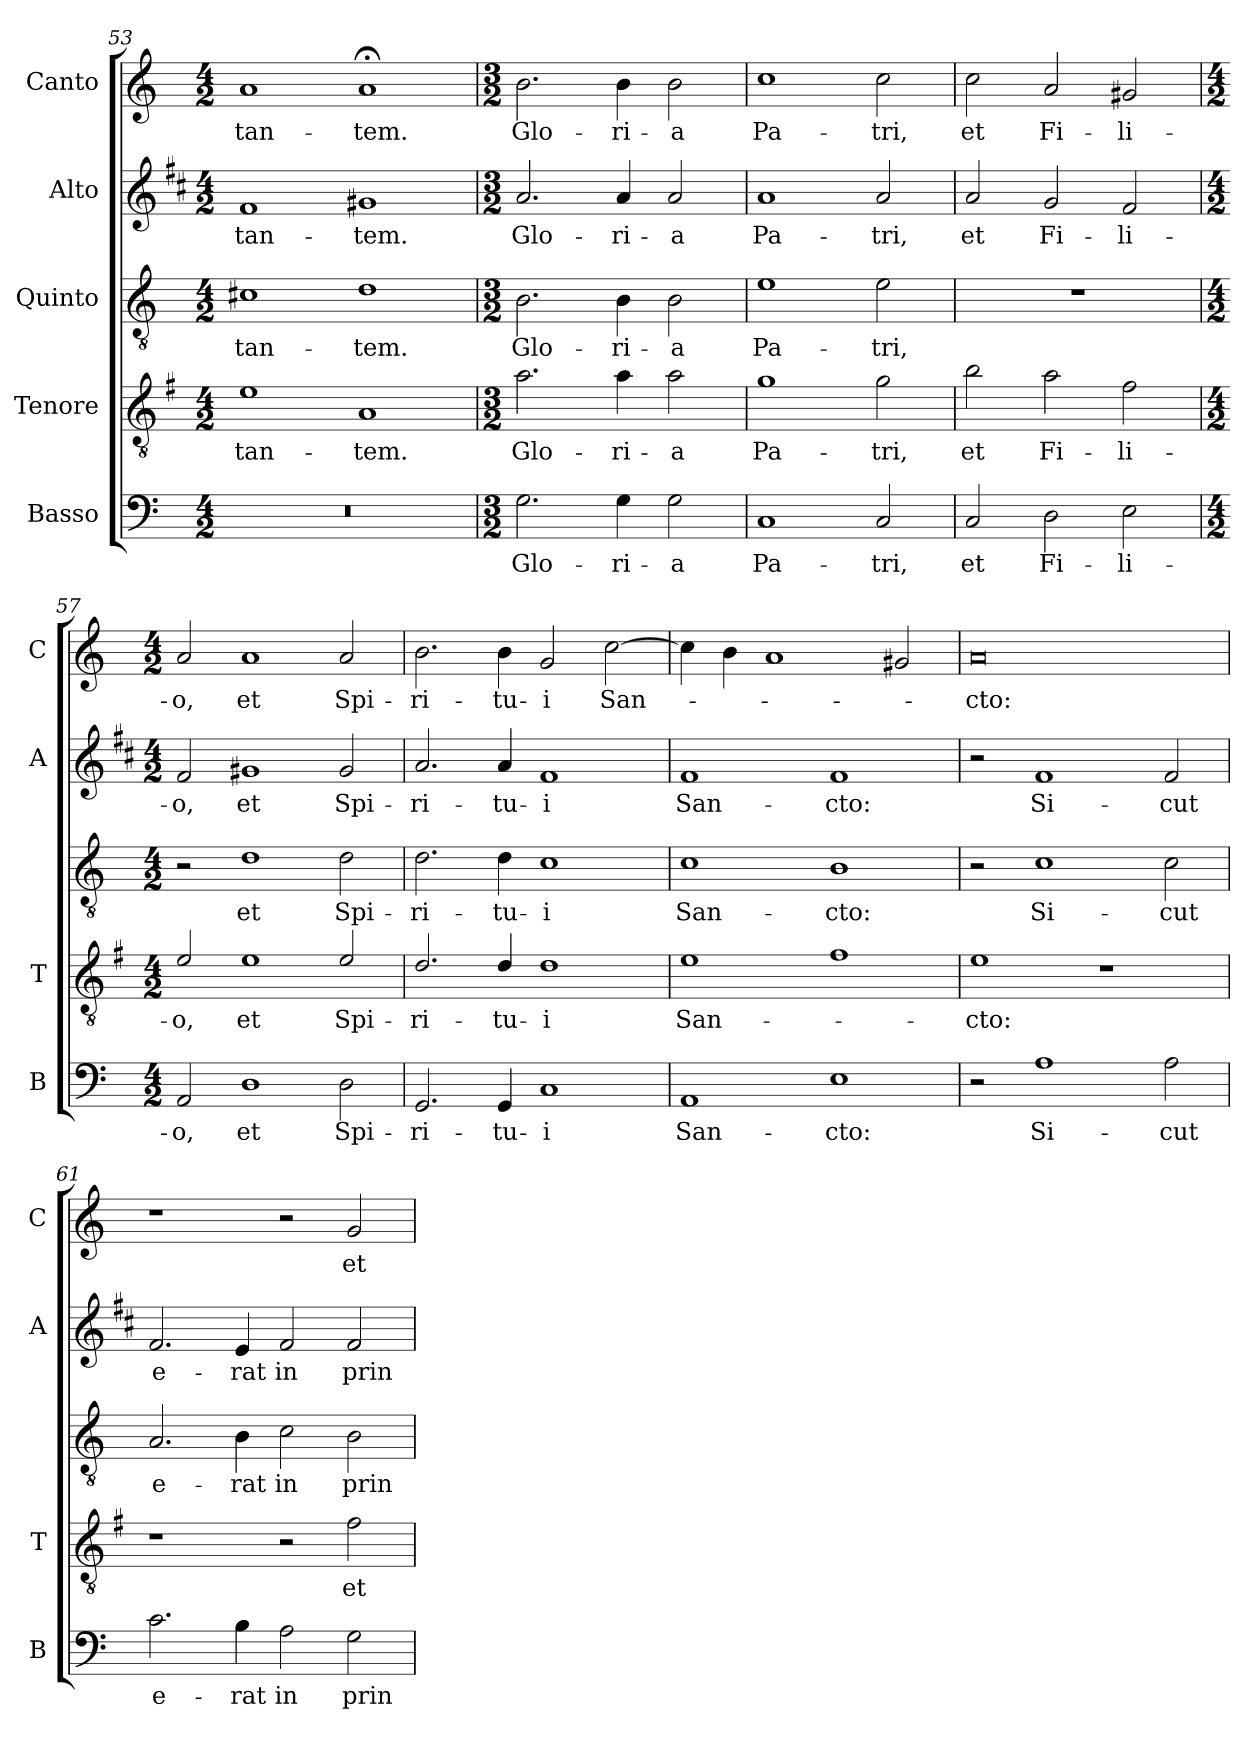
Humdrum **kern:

**kern	**text	**kern	**text	**kern	**text	**kern	**text	**kern	**text
*part5	*part5	*part4	*part4	*part3	*part3	*part2	*part2	*part1	*part1
*staff5	*staff5	*staff4	*staff4	*staff3	*staff3	*staff2	*staff2	*staff1	*staff1
*I"Basso	*	*I"Tenore	*	*I"Quinto	*	*I"Alto	*	*I"Canto	*
*I'B	*	*I'T	*	*	*	*I'A	*	*I'C	*
!!LO:LB:g=z
*clefF4	*	*clefGv2	*	*clefGv2	*	*clefG2	*	*clefG2	*
*	*	*ITrd4c7	*	*	*	*ITrd1c2	*	*	*
*k[]	*	*k[]	*	*k[]	*	*k[]	*	*k[]	*
*C:	*	*C:	*	*C:	*	*C:	*	*C:	*
*M4/2	*	*M4/2	*	*M4/2	*	*M4/2	*	*M4/2	*
=53	=53	=53	=53	=53	=53	=53	=53	=53	=53
!	!	!	!LO:LY:b	!	!LO:LY:b	!	!LO:LY:b	!	!LO:LY:b
0r	.	1A	-tan-	1c#X	-tan-	1e	-tan-	1a	-tan-
!	!	!	!LO:LY:b	!	!LO:LY:b	!	!LO:LY:b	!	!LO:LY:b
.	.	1D	-tem.	1d	-tem.	1f#X	-tem.	1a;<	-tem.
=54	=54	=54	=54	=54	=54	=54	=54	=54	=54
*M3/2	*	*M3/2	*	*M3/2	*	*M3/2	*	*M3/2	*
!	!LO:LY:b	!	!LO:LY:b	!	!LO:LY:b	!	!LO:LY:b	!	!LO:LY:b
2.G\	Glo-	2.d\	Glo-	2.B\	Glo-	2.g/	Glo-	2.b\	Glo-
!	!LO:LY:b	!	!LO:LY:b	!	!LO:LY:b	!	!LO:LY:b	!	!LO:LY:b
4G\	-ri-	4d\	-ri-	4B\	-ri-	4g/	-ri-	4b\	-ri-
!	!LO:LY:b	!	!LO:LY:b	!	!LO:LY:b	!	!LO:LY:b	!	!LO:LY:b
2G\	-a	2d\	-a	2B\	-a	2g/	-a	2b\	-a
=55	=55	=55	=55	=55	=55	=55	=55	=55	=55
!	!LO:LY:b	!	!LO:LY:b	!	!LO:LY:b	!	!LO:LY:b	!	!LO:LY:b
1C	Pa-	1c	Pa-	1e	Pa-	1g	Pa-	1cc	Pa-
!	!LO:LY:b	!	!LO:LY:b	!	!LO:LY:b	!	!LO:LY:b	!	!LO:LY:b
2C/	-tri,	2c\	-tri,	2e\	-tri,	2g/	-tri,	2cc\	-tri,
=56	=56	=56	=56	=56	=56	=56	=56	=56	=56
!	!LO:LY:b	!	!LO:LY:b	!	!	!	!LO:LY:b	!	!LO:LY:b
2C/	et	2e\	et	1.r	.	2g/	et	2cc\	et
!	!LO:LY:b	!	!LO:LY:b	!	!	!	!LO:LY:b	!	!LO:LY:b
2D\	Fi-	2d\	Fi-	.	.	2f/	Fi-	2a/	Fi-
!	!LO:LY:b	!	!LO:LY:b	!	!	!	!LO:LY:b	!	!LO:LY:b
2E\	-li-	2B\	-li-	.	.	2e/	-li-	2g#X/	-li-
=57	=57	=57	=57	=57	=57	=57	=57	=57	=57
*M4/2	*	*M4/2	*	*M4/2	*	*M4/2	*	*M4/2	*
!	!LO:LY:b	!	!LO:LY:b	!	!	!	!LO:LY:b	!	!LO:LY:b
2AA/	-o,	2A/	-o,	2r	.	2e/	-o,	2a/	-o,
!	!LO:LY:b	!	!LO:LY:b	!	!LO:LY:b	!	!LO:LY:b	!	!LO:LY:b
1D	et	1A	et	1d	et	1f#X	et	1a	et
!	!LO:LY:b	!	!LO:LY:b	!	!LO:LY:b	!	!LO:LY:b	!	!LO:LY:b
2D\	Spi-	2A/	Spi-	2d\	Spi-	2f#/	Spi-	2a/	Spi-
=58	=58	=58	=58	=58	=58	=58	=58	=58	=58
!	!LO:LY:b	!	!LO:LY:b	!	!LO:LY:b	!	!LO:LY:b	!	!LO:LY:b
2.GG/	-ri-	2.G/	-ri-	2.d\	-ri-	2.g/	-ri-	2.b\	-ri-
!	!LO:LY:b	!	!LO:LY:b	!	!LO:LY:b	!	!LO:LY:b	!	!LO:LY:b
4GG/	-tu-	4G/	-tu-	4d\	-tu-	4g/	-tu-	4b\	-tu-
!	!LO:LY:b	!	!LO:LY:b	!	!LO:LY:b	!	!LO:LY:b	!	!LO:LY:b
1C	-i	1G	-i	1c	-i	1e	-i	2g/	-i
!	!	!	!	!	!	!	!	!	!LO:LY:b
.	.	.	.	.	.	.	.	[2cc\	San-
!!LO:PB:g=z
=59	=59	=59	=59	=59	=59	=59	=59	=59	=59
!	!LO:LY:b	!	!LO:LY:b	!	!LO:LY:b	!	!LO:LY:b	!	!
1AA	San-	1A	San-	1c	San-	1e	San-	4cc\]	.
.	.	.	.	.	.	.	.	4b\	.
.	.	.	.	.	.	.	.	1a	.
!	!LO:LY:b	!	!	!	!LO:LY:b	!	!LO:LY:b	!	!
1E	-cto:	1B	.	1B	-cto:	1e	-cto:	.	.
.	.	.	.	.	.	.	.	2g#X/	.
=60	=60	=60	=60	=60	=60	=60	=60	=60	=60
!	!	!	!LO:LY:b	!	!	!	!	!	!LO:LY:b
2r	.	1A	-cto:	2r	.	2r	.	0a	-cto:
!	!LO:LY:b	!	!	!	!LO:LY:b	!	!LO:LY:b	!	!
1A	Si-	.	.	1c	Si-	1e	Si-	.	.
.	.	1r	.	.	.	.	.	.	.
!	!LO:LY:b	!	!	!	!LO:LY:b	!	!LO:LY:b	!	!
2A\	-cut	.	.	2c\	-cut	2e/	-cut	.	.
=61	=61	=61	=61	=61	=61	=61	=61	=61	=61
!	!LO:LY:b	!	!	!	!LO:LY:b	!	!LO:LY:b	!	!
2.c\	e-	1r	.	2.A/	e-	2.e/	e-	1r	.
!	!LO:LY:b	!	!	!	!LO:LY:b	!	!LO:LY:b	!	!
4B\	-rat	.	.	4B\	-rat	4d/	-rat	.	.
!	!LO:LY:b	!	!	!	!LO:LY:b	!	!LO:LY:b	!	!
2A\	in	2r	.	2c\	in	2e/	in	2r	.
!	!LO:LY:b	!	!LO:LY:b	!	!LO:LY:b	!	!LO:LY:b	!	!LO:LY:b
2G\	prin-	2B\	et	2B\	prin-	2e/	prin-	2g/	et
=	=	=	=	=	=	=	=	=	=
*-	*-	*-	*-	*-	*-	*-	*-	*-	*-
